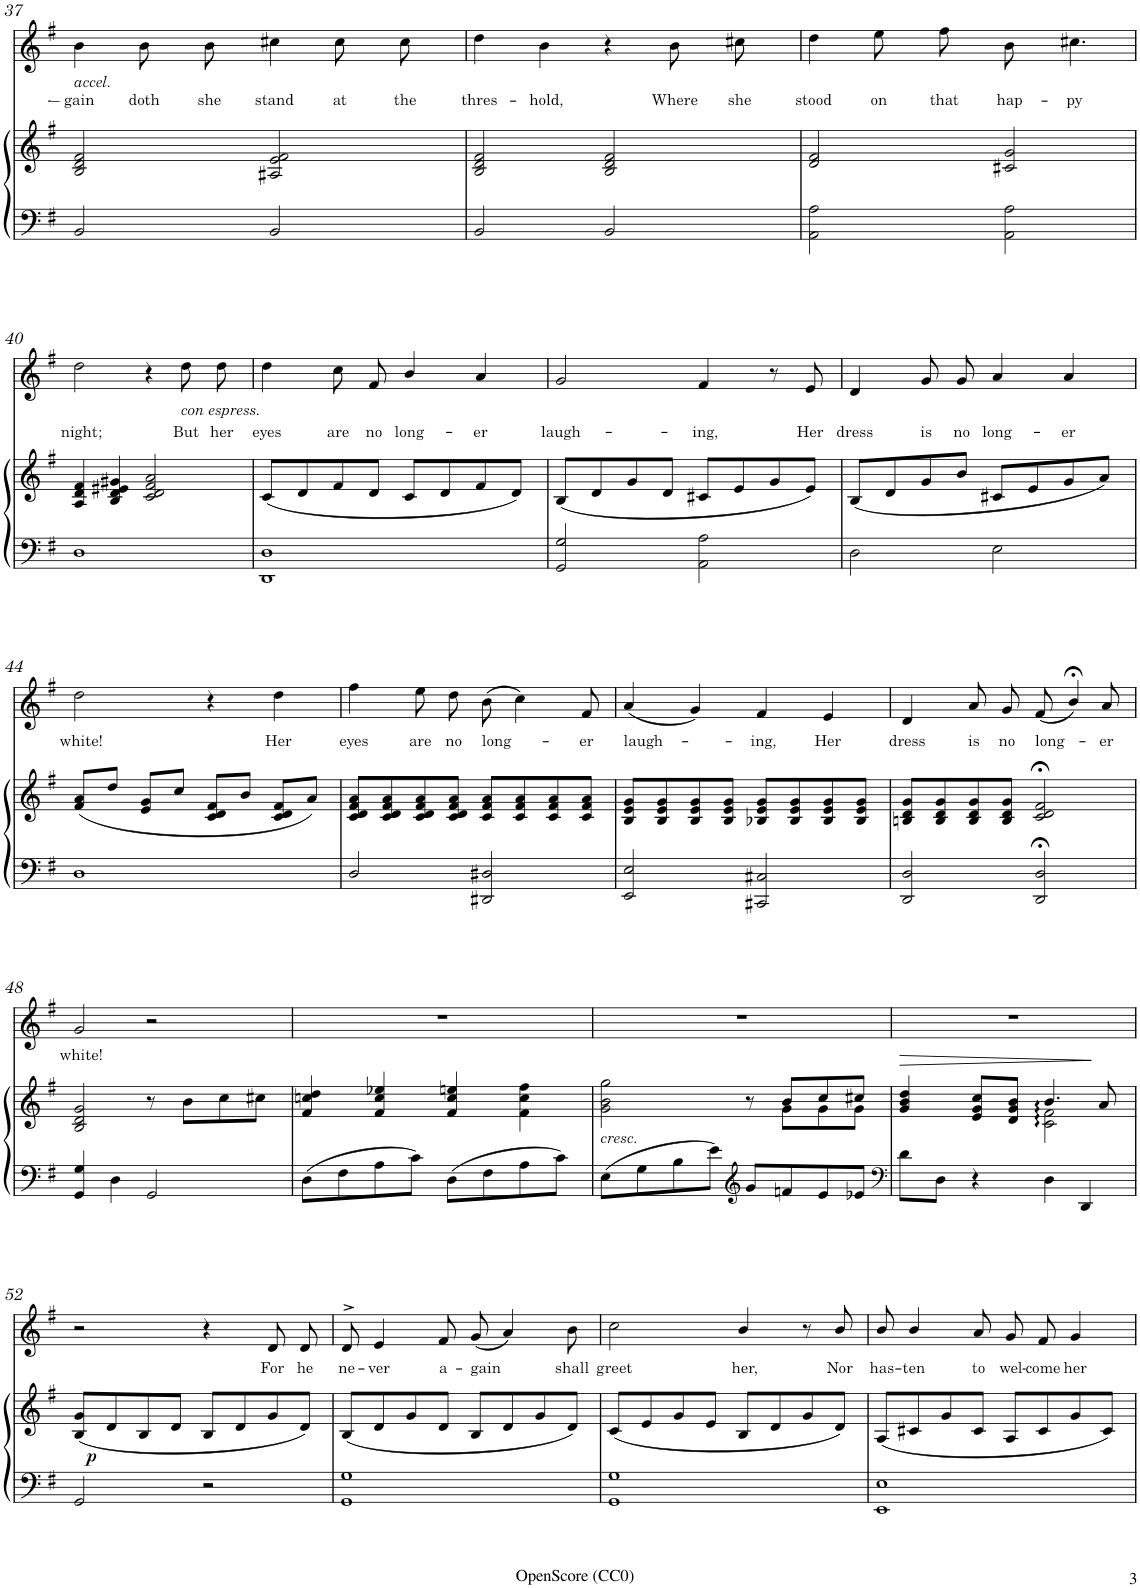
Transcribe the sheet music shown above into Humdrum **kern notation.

**kern	**kern	**dynam	**kern	**text
*part2	*part2	*part2	*part1	*part1
*staff3	*staff2	*staff2/3	*staff1	*staff1
*I"Piano	*	*	*I"Voice	*
*I'Pno	*	*	*	*
!!LO:PB:g=z
*clefF4	*clefG2	*	*clefG2	*
*k[f#]	*k[f#]	*	*k[f#]	*
*M4/4	*M4/4	*	*M4/4	*
*met(c)	*met(c)	*	*met(c)	*
=37	=37	=37	=37	=37
!	!	!	!LO:TX:b:i:t=accel.	!
!	!	!	!	!LO:LY:b
2BB/	2B/ 2d/ 2f#/	.	4b\	-– gain
!	!	!	!	!LO:LY:b
.	.	.	8b\L	doth
!	!	!	!	!LO:LY:b
.	.	.	8b\J	she
!	!	!	!	!LO:LY:b
2BB/	2A#X/ 2e/ 2f#/	.	4cc#X\	stand
!	!	!	!	!LO:LY:b
.	.	.	8cc#\L	at
!	!	!	!	!LO:LY:b
.	.	.	8cc#\J	the
=38	=38	=38	=38	=38
!	!	!	!	!LO:LY:b
2BB/	2B/ 2d/ 2f#/	.	4dd\	thres-
!	!	!	!	!LO:LY:b
.	.	.	4b\	-hold,
2BB/	2B/ 2d/ 2f#/	.	4r	.
!	!	!	!	!LO:LY:b
.	.	.	8b\L	Where
!	!	!	!	!LO:LY:b
.	.	.	8cc#X\J	she
=39	=39	=39	=39	=39
!	!	!	!	!LO:LY:b
2AA\ 2A\	2d/ 2f#/	.	4dd\	stood
!	!	!	!	!LO:LY:b
.	.	.	8ee\L	on
!	!	!	!	!LO:LY:b
.	.	.	8ff#\J	that
!	!	!	!	!LO:LY:b
2AA\ 2A\	2c#X/ 2g/	.	8b\	hap-
!	!	!	!	!LO:LY:b
.	.	.	4.cc#X\	-py
!!LO:LB:g=z
=40	=40	=40	=40	=40
!	!	!	!	!LO:LY:b
1D	4A/ 4d/ 4f#/	.	2dd\	night;
.	4B/ 4d/ 4e#X/ 4g#X/	.	.	.
.	2c/ 2d/ 2f#/ 2a/	.	4r	.
!	!	!	!LO:TX:b:i:t=con espress.	!
!	!	!	!	!LO:LY:b
.	.	.	8dd\L	But
!	!	!	!	!LO:LY:b
.	.	.	8dd\J	her
=41	=41	=41	=41	=41
!	!	!	!	!LO:LY:b
1DD 1D	(8c/L	.	4dd\	eyes
.	8d/	.	.	.
!	!	!	!	!LO:LY:b
.	8f#/	.	8cc/L	are
!	!	!	!	!LO:LY:b
.	8d/J	.	8f#/J	no
!	!	!	!	!LO:LY:b
.	8c/L	.	4b/	long-
.	8d/	.	.	.
!	!	!	!	!LO:LY:b
.	8f#/	.	4a/	-er
.	8d/J)	.	.	.
=42	=42	=42	=42	=42
!	!	!	!	!LO:LY:b
2GG/ 2G/	(8B/L	.	2g/	laugh-
.	8d/	.	.	.
.	8g/	.	.	.
.	8d/J	.	.	.
!	!	!	!	!LO:LY:b
2AA\ 2A\	8c#X/L	.	4f#/	-ing,
.	8e/	.	.	.
.	8g/	.	8r	.
!	!	!	!	!LO:LY:b
.	8e/J)	.	8e/	Her
=43	=43	=43	=43	=43
!	!	!	!	!LO:LY:b
2D\	(8B/L	.	4d/	dress
.	8d/	.	.	.
!	!	!	!	!LO:LY:b
.	8g/	.	8g/L	is
!	!	!	!	!LO:LY:b
.	8b/J	.	8g/J	no
!	!	!	!	!LO:LY:b
2E\	8c#X/L	.	4a/	long-
.	8e/	.	.	.
!	!	!	!	!LO:LY:b
.	8g/	.	4a/	-er
.	8a/J)	.	.	.
!!LO:LB:g=z
=44	=44	=44	=44	=44
!	!	!	!	!LO:LY:b
1D	(8f#/ 8a/L	.	2dd\	white!
.	8dd/J	.	.	.
.	8e/ 8g/L	.	.	.
.	8cc/J	.	.	.
.	8c/ 8d/ 8f#/L	.	4r	.
.	8b/J	.	.	.
!	!	!	!	!LO:LY:b
.	8c/ 8d/ 8f#/L	.	4dd\	Her
.	8a/J)	.	.	.
=45	=45	=45	=45	=45
!	!	!	!	!LO:LY:b
2D/	8c/ 8d/ 8f#/ 8a/L	.	4ff#\	eyes
.	8c/ 8d/ 8f#/ 8a/	.	.	.
!	!	!	!	!LO:LY:b
.	8c/ 8d/ 8f#/ 8a/	.	8ee\L	are
!	!	!	!	!LO:LY:b
.	8c/ 8d/ 8f#/ 8a/J	.	8dd\J	no
!	!	!	!	!LO:LY:b
2DD#X/ 2D#X/	8c/ 8f#/ 8a/L	.	(8b\	long-
.	8c/ 8f#/ 8a/	.	4cc\)	.
.	8c/ 8f#/ 8a/	.	.	.
!	!	!	!	!LO:LY:b
.	8c/ 8f#/ 8a/J	.	8f#/	-er
=46	=46	=46	=46	=46
!	!	!	!	!LO:LY:b
2EE/ 2E/	8B/ 8e/ 8g/L	.	(4a/	laugh-
.	8B/ 8e/ 8g/	.	.	.
.	8B/ 8e/ 8g/	.	4g/)	.
.	8B/ 8e/ 8g/J	.	.	.
!	!	!	!	!LO:LY:b
2CC#X/ 2C#X/	8B-X/ 8e/ 8g/L	.	4f#/	-ing,
.	8B-/ 8e/ 8g/	.	.	.
!	!	!	!	!LO:LY:b
.	8B-/ 8e/ 8g/	.	4e/	Her
.	8B-/ 8e/ 8g/J	.	.	.
=47	=47	=47	=47	=47
!	!	!	!	!LO:LY:b
2DD/ 2D/	8Bn/ 8d/ 8g/L	.	4d/	dress
.	8B/ 8d/ 8g/	.	.	.
!	!	!	!	!LO:LY:b
.	8B/ 8d/ 8g/	.	8a/L	is
!	!	!	!	!LO:LY:b
.	8B/ 8d/ 8g/J	.	8g/J	no
!	!	!	!	!LO:LY:b
2DD/;< 2D/;<	2c/;< 2d/;< 2f#/;<	.	(8f#/	long-
.	.	.	4b;</)	.
!	!	!	!	!LO:LY:b
.	.	.	8a/	-er
!!LO:LB:g=z
=48	=48	=48	=48	=48
!	!	!	!	!LO:LY:b
4GG/ 4G/	2B/ 2d/ 2g/	.	2g/	white!
4D\	.	.	.	.
2GG/	8r	.	2r	.
.	8b\L	.	.	.
.	8cc\	.	.	.
.	8cc#X\J	.	.	.
=49	=49	=49	=49	=49
8D\L	4f#/ 4ccn/ 4dd/	.	1r	.
8F#\	.	.	.	.
8A\	4f#/ 4cc/ 4ee-X/	.	.	.
8c\J	.	.	.	.
8D\L	4f#/ 4cc/ 4een/	.	.	.
8F#\	.	.	.	.
8A\	4f#\ 4cc\ 4ff#\	.	.	.
8c\J	.	.	.	.
=50	=50	=50	=50	=50
*	*^	*	*	*
!	!LO:TX:b:i:t=cresc.	!	!	!	!
8E\L	2g\ 2b\ 2gg\	2ryy	.	1r	.
8G\	.	.	.	.	.
8B\	.	.	.	.	.
8e\J	.	.	.	.	.
*clefG2	*	*	*	*	*
8g/L	8r	8ryy	.	.	.
8fn/	8b/L	8g\L	.	.	.
8e/	8cc/	8g\	.	.	.
8e-X/J	8cc#X/J	8g\J	.	.	.
=51	=51	=51	=51	=51	=51
*clefF4	*	*	*	*	*
!	!	!	!LO:HP:b	!	!
8d\L	4g/ 4b/ 4dd/	2ryy	>	1r	.
8D\J	.	.	.	.	.
4r	8e/ 8g/ 8cc/L	.	.	.	.
.	8d/ 8g/ 8b/J	.	.	.	.
4D\	4.b/	2c\ 2f#\	.	.	.
4DD/	.	.	.	.	.
.	8a/	.	]	.	.
*	*v	*v	*	*	*
!!LO:LB:g=z
=52	=52	=52	=52	=52
2GG/	(8B/ 8g/L	.	2r	.
!	!	!LO:DY:b	!	!
.	8d/	p	.	.
.	8B/	.	.	.
.	8d/J	.	.	.
2r	8B/L	.	4r	.
.	8d/	.	.	.
!	!	!	!	!LO:LY:b
.	8g/	.	8d/L	For
!	!	!	!	!LO:LY:b
.	8d/J)	.	8d/J	he
=53	=53	=53	=53	=53
!	!	!	!	!LO:LY:b
1GG 1G	(8B/L	.	8d^>/	ne-
!	!	!	!	!LO:LY:b
.	8d/	.	4e/	-ver
.	8g/	.	.	.
!	!	!	!	!LO:LY:b
.	8d/J	.	8f#/	a-
!	!	!	!	!LO:LY:b
.	8B/L	.	(8g/	-gain
.	8d/	.	4a/)	.
.	8g/	.	.	.
!	!	!	!	!LO:LY:b
.	8d/J)	.	8b\	shall
=54	=54	=54	=54	=54
!	!	!	!	!LO:LY:b
1GG 1G	(8c/L	.	2cc\	greet
.	8e/	.	.	.
.	8g/	.	.	.
.	8e/J	.	.	.
!	!	!	!	!LO:LY:b
.	8B/L	.	4b/	her,
.	8d/	.	.	.
.	8g/	.	8r	.
!	!	!	!	!LO:LY:b
.	8d/J)	.	8b/	Nor
=55	=55	=55	=55	=55
!	!	!	!	!LO:LY:b
1EE 1E	(8A/L	.	8b/	has-
!	!	!	!	!LO:LY:b
.	8c#X/	.	4b/	-ten
.	8g/	.	.	.
!	!	!	!	!LO:LY:b
.	8c#/J	.	8a/	to
!	!	!	!	!LO:LY:b
.	8A/L	.	8g/L	wel-
!	!	!	!	!LO:LY:b
.	8c#/	.	8f#/J	-come
!	!	!	!	!LO:LY:b
.	8g/	.	4g/	her
.	8c#/J)	.	.	.
=	=	=	=	=
*-	*-	*-	*-	*-
